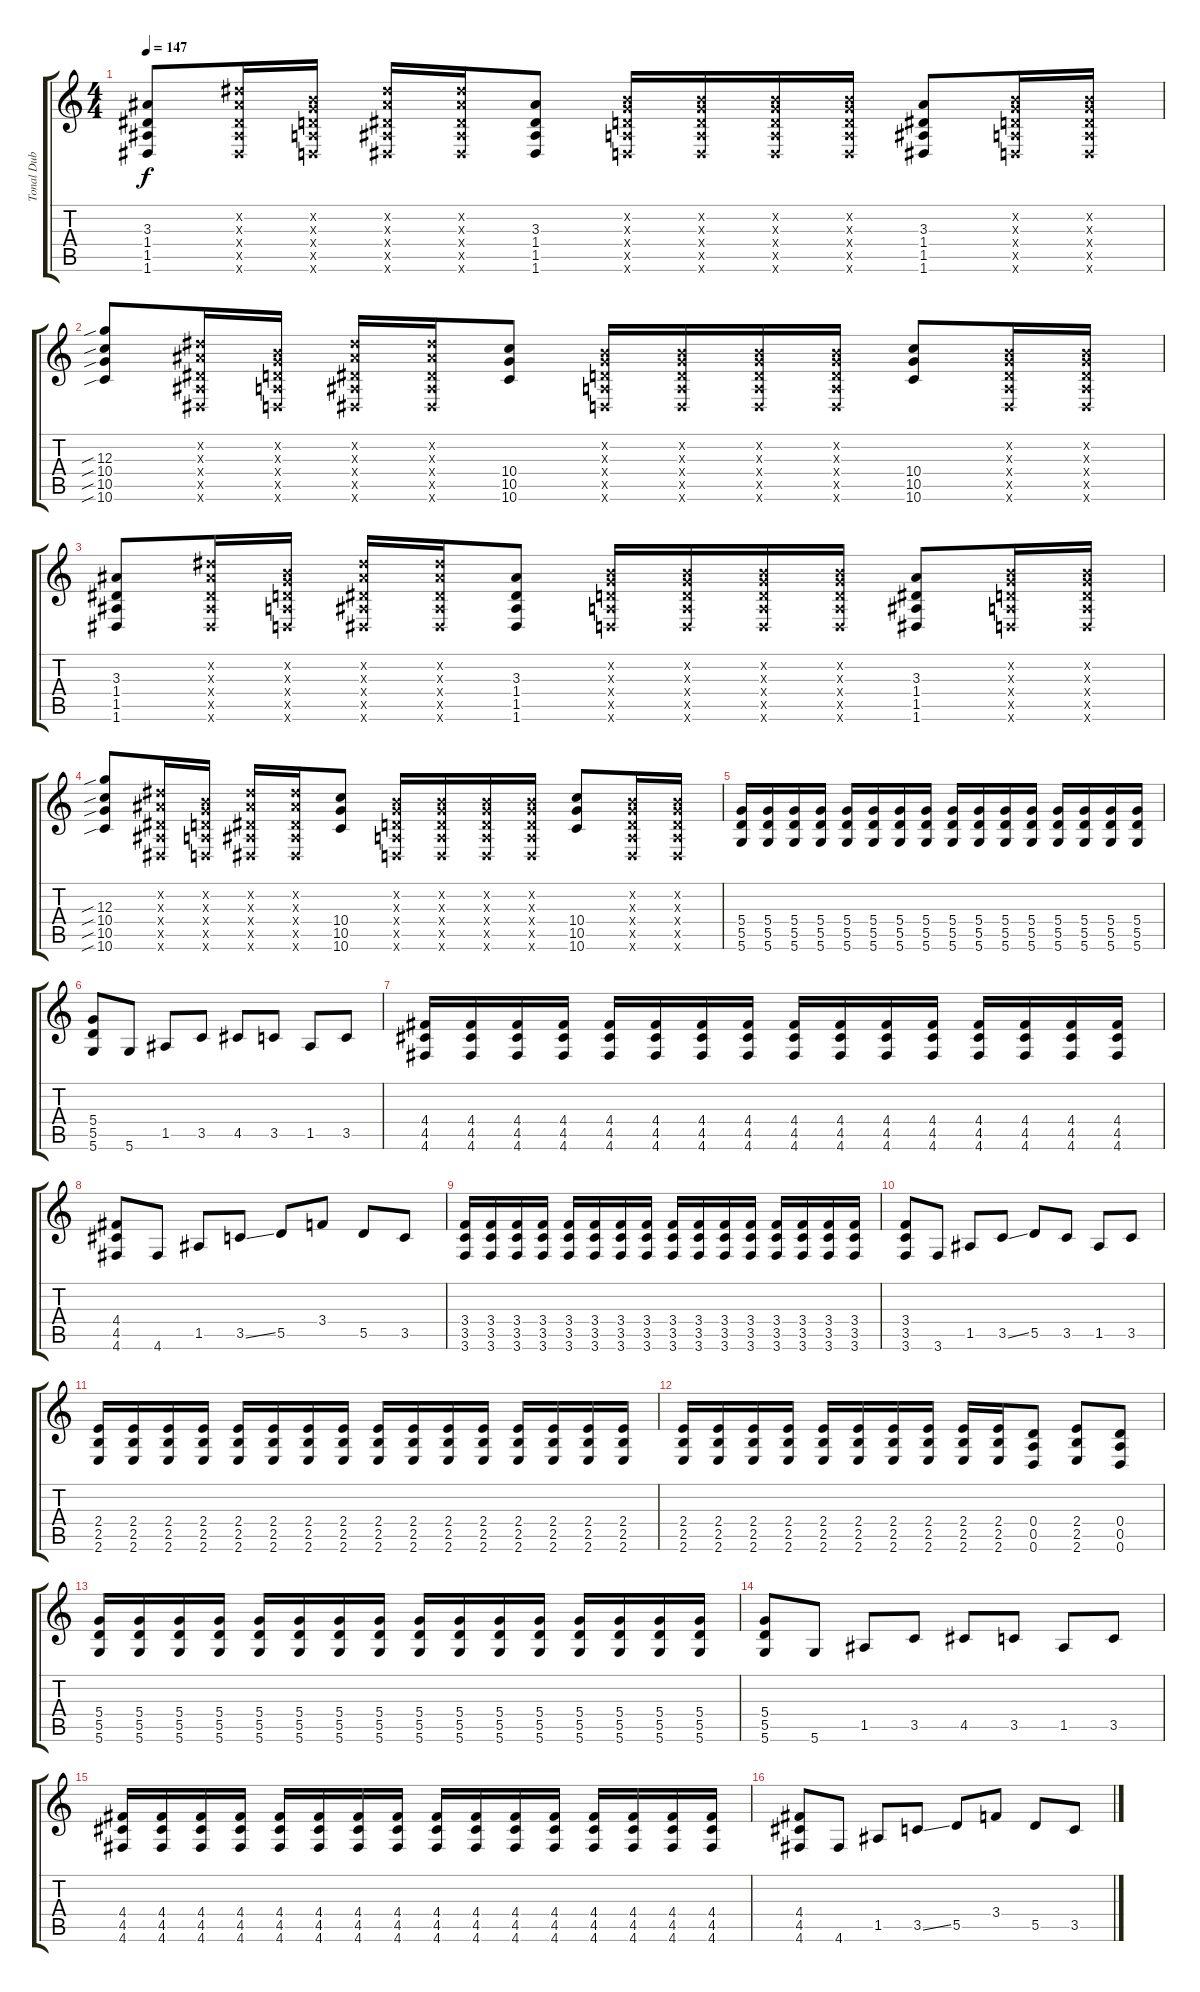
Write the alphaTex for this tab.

\track ("Tonal Dub I" "Tonal Dub ") {instrument overdrivenguitar}
\staff {score tabs}
\tuning (E4 B3 G3 D3 A2 D2) {hide}
\ts (4 4)
\tempo 147
\clef g2
\ks c
(3.3 1.4 1.5 1.6).8{dy f} (4.2{x} 3.3{x} 1.4{x} 1.5{x} 1.6{x}).16 (0.2{x} 0.3{x} 0.4{x} 0.5{x} 0.6{x}).16 (4.2{x} 3.3{x} 1.4{x} 1.5{x} 1.6{x}).16 (4.2{x} 3.3{x} 1.4{x} 1.5{x} 1.6{x}).16 (3.3 1.4 1.5 1.6).8 (0.2{x} 0.3{x} 0.4{x} 0.5{x} 0.6{x}).16 (0.2{x} 0.3{x} 0.4{x} 0.5{x} 0.6{x}).16 (0.2{x} 0.3{x} 0.4{x} 0.5{x} 0.6{x}).16 (0.2{x} 0.3{x} 0.4{x} 0.5{x} 0.6{x}).16 (3.3 1.4 1.5 1.6).8 (0.2{x} 0.3{x} 0.4{x} 0.5{x} 0.6{x}).16 (0.2{x} 0.3{x} 0.4{x} 0.5{x} 0.6{x}).16 |
(12.3{sib} 10.4{sib} 10.5{sib} 10.6{sib}).8 (4.2{x} 3.3{x} 1.4{x} 1.5{x} 1.6{x}).16 (0.2{x} 0.3{x} 0.4{x} 0.5{x} 0.6{x}).16 (4.2{x} 3.3{x} 1.4{x} 1.5{x} 1.6{x}).16 (4.2{x} 3.3{x} 1.4{x} 1.5{x} 1.6{x}).16 (10.4 10.5 10.6).8 (0.2{x} 0.3{x} 0.4{x} 0.5{x} 0.6{x}).16 (0.2{x} 0.3{x} 0.4{x} 0.5{x} 0.6{x}).16 (0.2{x} 0.3{x} 0.4{x} 0.5{x} 0.6{x}).16 (0.2{x} 0.3{x} 0.4{x} 0.5{x} 0.6{x}).16 (10.4 10.5 10.6).8 (0.2{x} 0.3{x} 0.4{x} 0.5{x} 0.6{x}).16 (0.2{x} 0.3{x} 0.4{x} 0.5{x} 0.6{x}).16 |
(3.3 1.4 1.5 1.6).8 (4.2{x} 3.3{x} 1.4{x} 1.5{x} 1.6{x}).16 (0.2{x} 0.3{x} 0.4{x} 0.5{x} 0.6{x}).16 (4.2{x} 3.3{x} 1.4{x} 1.5{x} 1.6{x}).16 (4.2{x} 3.3{x} 1.4{x} 1.5{x} 1.6{x}).16 (3.3 1.4 1.5 1.6).8 (0.2{x} 0.3{x} 0.4{x} 0.5{x} 0.6{x}).16 (0.2{x} 0.3{x} 0.4{x} 0.5{x} 0.6{x}).16 (0.2{x} 0.3{x} 0.4{x} 0.5{x} 0.6{x}).16 (0.2{x} 0.3{x} 0.4{x} 0.5{x} 0.6{x}).16 (3.3 1.4 1.5 1.6).8 (0.2{x} 0.3{x} 0.4{x} 0.5{x} 0.6{x}).16 (0.2{x} 0.3{x} 0.4{x} 0.5{x} 0.6{x}).16 |
(12.3{sib} 10.4{sib} 10.5{sib} 10.6{sib}).8 (4.2{x} 3.3{x} 1.4{x} 1.5{x} 1.6{x}).16 (0.2{x} 0.3{x} 0.4{x} 0.5{x} 0.6{x}).16 (4.2{x} 3.3{x} 1.4{x} 1.5{x} 1.6{x}).16 (4.2{x} 3.3{x} 1.4{x} 1.5{x} 1.6{x}).16 (10.4 10.5 10.6).8 (0.2{x} 0.3{x} 0.4{x} 0.5{x} 0.6{x}).16 (0.2{x} 0.3{x} 0.4{x} 0.5{x} 0.6{x}).16 (0.2{x} 0.3{x} 0.4{x} 0.5{x} 0.6{x}).16 (0.2{x} 0.3{x} 0.4{x} 0.5{x} 0.6{x}).16 (10.4 10.5 10.6).8 (0.2{x} 0.3{x} 0.4{x} 0.5{x} 0.6{x}).16 (0.2{x} 0.3{x} 0.4{x} 0.5{x} 0.6{x}).16 |
(5.4 5.5 5.6).16 (5.4 5.5 5.6).16 (5.4 5.5 5.6).16 (5.4 5.5 5.6).16 (5.4 5.5 5.6).16 (5.4 5.5 5.6).16 (5.4 5.5 5.6).16 (5.4 5.5 5.6).16 (5.4 5.5 5.6).16 (5.4 5.5 5.6).16 (5.4 5.5 5.6).16 (5.4 5.5 5.6).16 (5.4 5.5 5.6).16 (5.4 5.5 5.6).16 (5.4 5.5 5.6).16 (5.4 5.5 5.6).16 |
(5.4 5.5 5.6).8 5.6.8 1.5.8 3.5.8 4.5.8 3.5.8 1.5.8 3.5.8 |
(4.4 4.5 4.6).16 (4.4 4.5 4.6).16 (4.4 4.5 4.6).16 (4.4 4.5 4.6).16 (4.4 4.5 4.6).16 (4.4 4.5 4.6).16 (4.4 4.5 4.6).16 (4.4 4.5 4.6).16 (4.4 4.5 4.6).16 (4.4 4.5 4.6).16 (4.4 4.5 4.6).16 (4.4 4.5 4.6).16 (4.4 4.5 4.6).16 (4.4 4.5 4.6).16 (4.4 4.5 4.6).16 (4.4 4.5 4.6).16 |
(4.4 4.5 4.6).8 4.6.8 1.5.8 3.5{ss}.8 5.5.8 3.4.8 5.5.8 3.5.8 |
(3.4 3.5 3.6).16 (3.4 3.5 3.6).16 (3.4 3.5 3.6).16 (3.4 3.5 3.6).16 (3.4 3.5 3.6).16 (3.4 3.5 3.6).16 (3.4 3.5 3.6).16 (3.4 3.5 3.6).16 (3.4 3.5 3.6).16 (3.4 3.5 3.6).16 (3.4 3.5 3.6).16 (3.4 3.5 3.6).16 (3.4 3.5 3.6).16 (3.4 3.5 3.6).16 (3.4 3.5 3.6).16 (3.4 3.5 3.6).16 |
(3.4 3.5 3.6).8 3.6.8 1.5.8 3.5{ss}.8 5.5.8 3.5.8 1.5.8 3.5.8 |
(2.4 2.5 2.6).16 (2.4 2.5 2.6).16 (2.4 2.5 2.6).16 (2.4 2.5 2.6).16 (2.4 2.5 2.6).16 (2.4 2.5 2.6).16 (2.4 2.5 2.6).16 (2.4 2.5 2.6).16 (2.4 2.5 2.6).16 (2.4 2.5 2.6).16 (2.4 2.5 2.6).16 (2.4 2.5 2.6).16 (2.4 2.5 2.6).16 (2.4 2.5 2.6).16 (2.4 2.5 2.6).16 (2.4 2.5 2.6).16 |
(2.4 2.5 2.6).16 (2.4 2.5 2.6).16 (2.4 2.5 2.6).16 (2.4 2.5 2.6).16 (2.4 2.5 2.6).16 (2.4 2.5 2.6).16 (2.4 2.5 2.6).16 (2.4 2.5 2.6).16 (2.4 2.5 2.6).16 (2.4 2.5 2.6).16 (0.4 0.5 0.6).8 (2.4 2.5 2.6).8 (0.4 0.5 0.6).8 |
(5.4 5.5 5.6).16 (5.4 5.5 5.6).16 (5.4 5.5 5.6).16 (5.4 5.5 5.6).16 (5.4 5.5 5.6).16 (5.4 5.5 5.6).16 (5.4 5.5 5.6).16 (5.4 5.5 5.6).16 (5.4 5.5 5.6).16 (5.4 5.5 5.6).16 (5.4 5.5 5.6).16 (5.4 5.5 5.6).16 (5.4 5.5 5.6).16 (5.4 5.5 5.6).16 (5.4 5.5 5.6).16 (5.4 5.5 5.6).16 |
(5.4 5.5 5.6).8 5.6.8 1.5.8 3.5.8 4.5.8 3.5.8 1.5.8 3.5.8 |
(4.4 4.5 4.6).16 (4.4 4.5 4.6).16 (4.4 4.5 4.6).16 (4.4 4.5 4.6).16 (4.4 4.5 4.6).16 (4.4 4.5 4.6).16 (4.4 4.5 4.6).16 (4.4 4.5 4.6).16 (4.4 4.5 4.6).16 (4.4 4.5 4.6).16 (4.4 4.5 4.6).16 (4.4 4.5 4.6).16 (4.4 4.5 4.6).16 (4.4 4.5 4.6).16 (4.4 4.5 4.6).16 (4.4 4.5 4.6).16 |
(4.4 4.5 4.6).8 4.6.8 1.5.8 3.5{ss}.8 5.5.8 3.4.8 5.5.8 3.5.8
